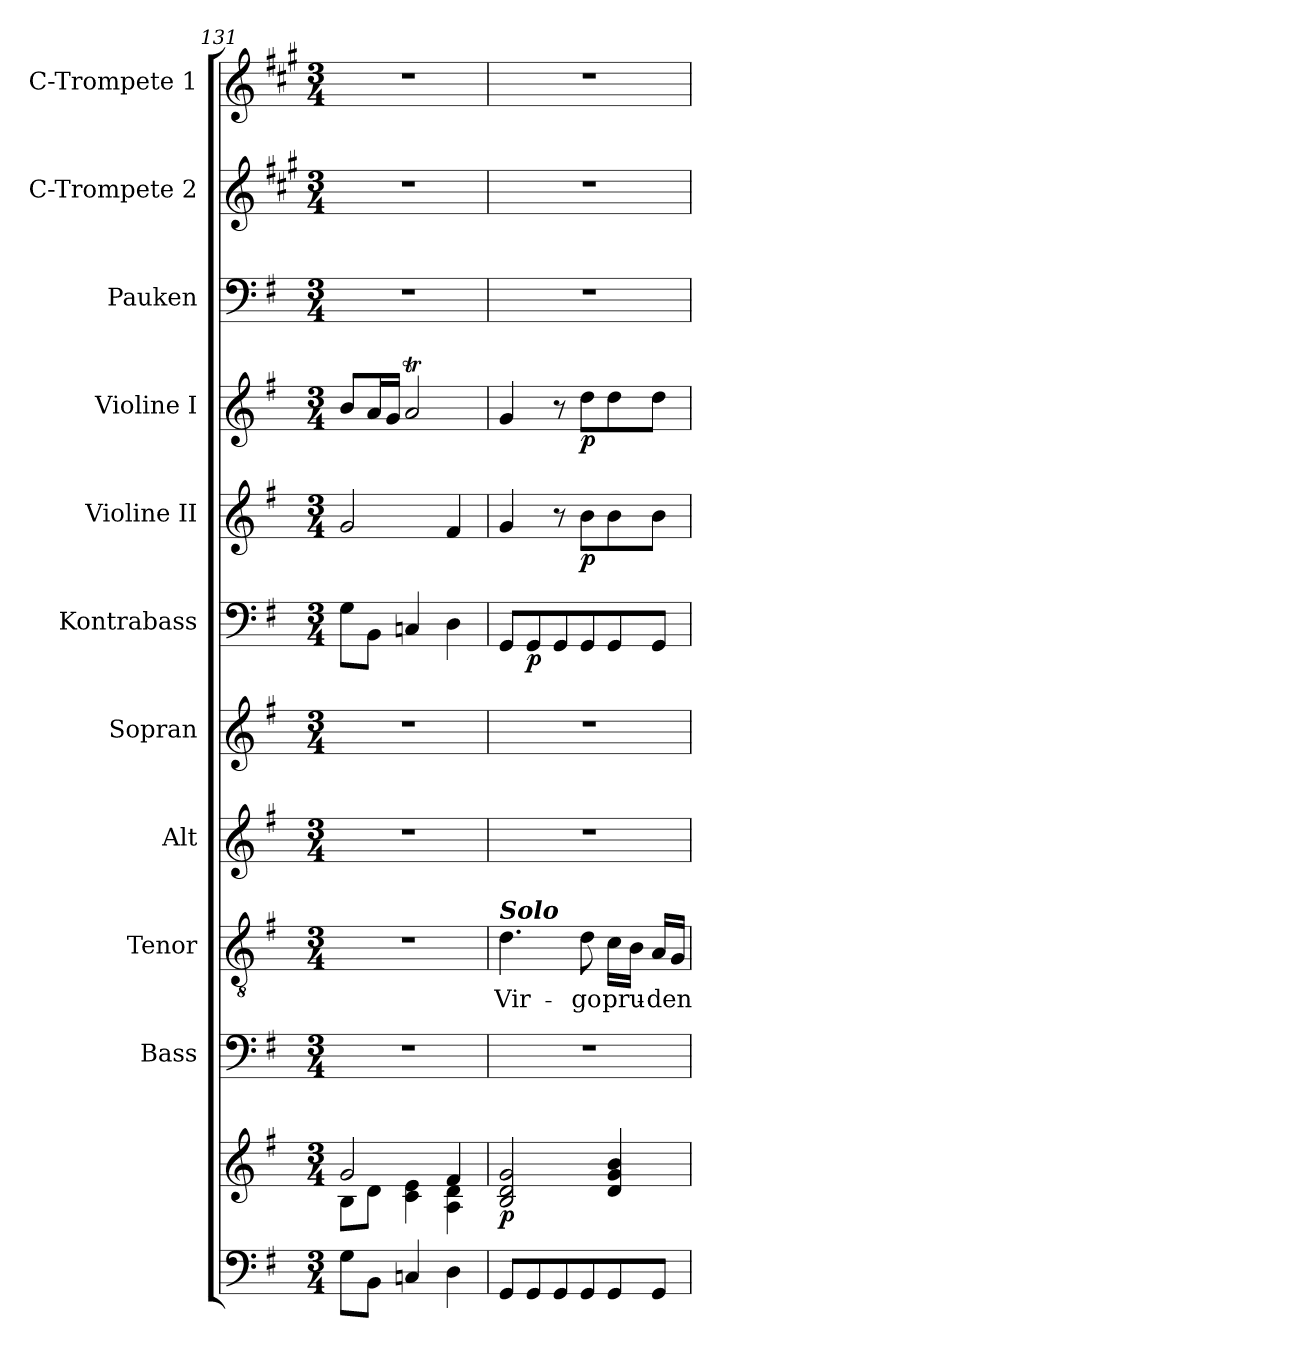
**kern	**kern	**dynam	**kern	**kern	**text	**kern	**kern	**kern	**dynam	**kern	**dynam	**kern	**dynam	**kern	**kern	**kern
*part11	*part11	*part11	*part10	*part9	*part9	*part8	*part7	*part6	*part6	*part5	*part5	*part4	*part4	*part3	*part2	*part1
*staff12	*staff11	*staff11/12	*staff10	*staff9	*staff9	*staff8	*staff7	*staff6	*staff6	*staff5	*staff5	*staff4	*staff4	*staff3	*staff2	*staff1
*	*	*	*I"Bass	*I"Tenor	*	*I"Alt	*I"Sopran	*I"Kontrabass	*	*I"Violine II	*	*I"Violine I	*	*I"Pauken	*I"C-Trompete 2	*I"C-Trompete 1
*	*	*	*I'B.	*I'T.	*	*I'A.	*I'S.	*I'Kb.	*	*I'Vl. II	*	*I'Vl. I	*	*I'Pk.	*I'C Trp. 2	*I'C Trp. 1
*clefF4	*clefG2	*	*clefF4	*clefGv2	*	*clefG2	*clefG2	*clefF4	*	*clefG2	*	*clefG2	*	*clefF4	*clefG2	*clefG2
*	*	*	*	*	*	*	*	*ITrd7c12	*	*	*	*	*	*	*ITrd1c2	*ITrd1c2
*k[f#]	*k[f#]	*	*k[f#]	*k[f#]	*	*k[f#]	*k[f#]	*k[f#]	*	*k[f#]	*	*k[f#]	*	*k[f#]	*k[f#]	*k[f#]
*G:	*G:	*	*G:	*G:	*	*G:	*G:	*G:	*	*G:	*	*G:	*	*G:	*G:	*G:
*M3/4	*M3/4	*	*M3/4	*M3/4	*	*M3/4	*M3/4	*M3/4	*	*M3/4	*	*M3/4	*	*M3/4	*M3/4	*M3/4
=131	=131	=131	=131	=131	=131	=131	=131	=131	=131	=131	=131	=131	=131	=131	=131	=131
*	*^	*	*	*	*	*	*	*	*	*	*	*	*	*	*	*
8G\L	2g/	8B\L	.	2.r	2.r	.	2.r	2.r	8GG\L	.	2g/	.	8b/L	.	2.r	2.r	2.r
8BB\J	.	8d\J	.	.	.	.	.	.	8BBB\J	.	.	.	16a/L	.	.	.	.
.	.	.	.	.	.	.	.	.	.	.	.	.	16g/JJ	.	.	.	.
4Cn/	.	4c\ 4e\	.	.	.	.	.	.	4CCn/	.	.	.	2aT/	.	.	.	.
4D\	4f#/	4A\ 4d\	.	.	.	.	.	.	4DD\	.	4f#/	.	.	.	.	.	.
=132	=132	=132	=132	=132	=132	=132	=132	=132	=132	=132	=132	=132	=132	=132	=132	=132	=132
!	!	!	!	!	!LO:TX:a:Bi:t=Solo	!	!	!	!	!	!	!	!	!	!	!	!
!	!	!	!LO:DY:b	!	!	!LO:LY:b	!	!	!	!	!	!	!	!	!	!	!
*	*v	*v	*	*	*	*	*	*	*	*	*	*	*	*	*	*	*
8GG/L	2B/ 2d/ 2g/	p	2.r	4.d\	Vir-	2.r	2.r	8GGG/L	.	4g/	.	4g/	.	2.r	2.r	2.r
!	!	!	!	!	!	!	!	!	!LO:DY:b	!	!	!	!	!	!	!
8GG/	.	.	.	.	.	.	.	8GGG/	p	.	.	.	.	.	.	.
8GG/	.	.	.	.	.	.	.	8GGG/	.	8r	.	8r	.	.	.	.
!	!	!	!	!	!LO:LY:b	!	!	!	!	!	!LO:DY:b	!	!LO:DY:b	!	!	!
8GG/	.	.	.	8d\	-go	.	.	8GGG/	.	8b\L	p	8dd\L	p	.	.	.
!	!	!	!	!	!LO:LY:b	!	!	!	!	!	!	!	!	!	!	!
8GG/	4d/ 4g/ 4b/	.	.	16c\LL	pru-	.	.	8GGG/	.	8b\	.	8dd\	.	.	.	.
.	.	.	.	16B\JJ	.	.	.	.	.	.	.	.	.	.	.	.
!	!	!	!	!	!LO:LY:b	!	!	!	!	!	!	!	!	!	!	!
8GG/J	.	.	.	16A/LL	-den-	.	.	8GGG/J	.	8b\J	.	8dd\J	.	.	.	.
.	.	.	.	16G/JJ	.	.	.	.	.	.	.	.	.	.	.	.
=	=	=	=	=	=	=	=	=	=	=	=	=	=	=	=	=
*-	*-	*-	*-	*-	*-	*-	*-	*-	*-	*-	*-	*-	*-	*-	*-	*-
